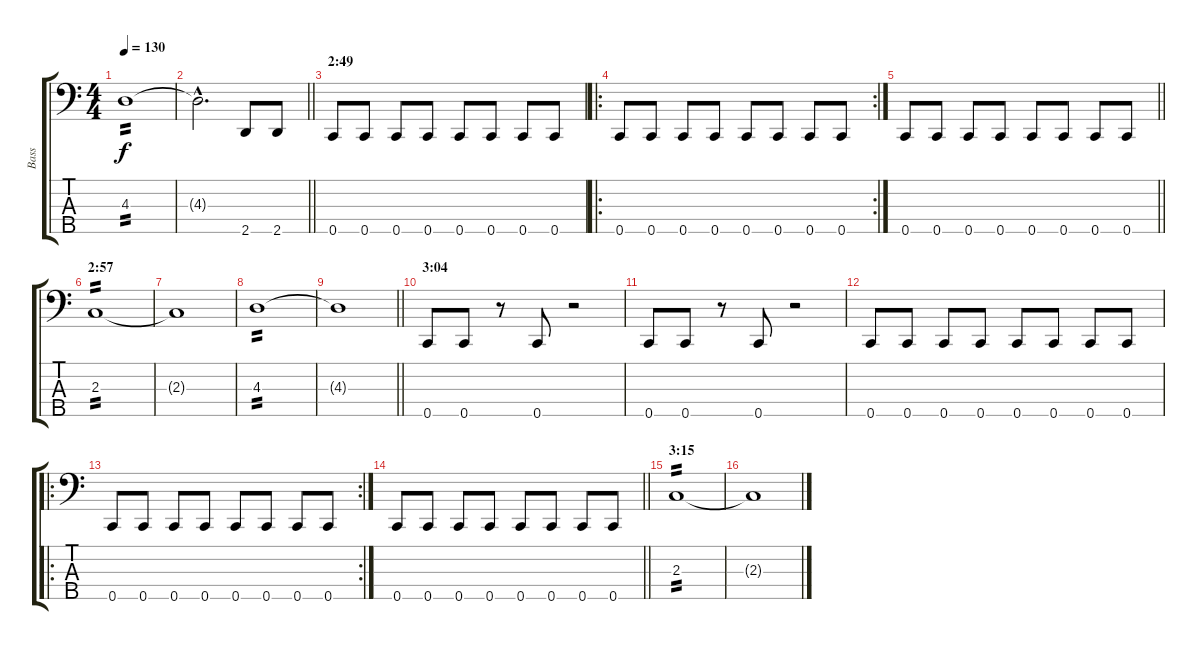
\track ("Bass" "Bass") {instrument electricbasspick}
\staff {score tabs}
\tuning (Ab2 Eb2 Bb1 F1 C1) {hide}
\ts (4 4)
\tempo 130
\clef f4
\ks c
4.3.1{tp 2 dy f} |
\barLineRight lightlight
4.3{hac t}.2{d} 2.5.8 2.5.8 |
\section ("" "2:49")
0.5.8 0.5.8 0.5.8 0.5.8 0.5.8 0.5.8 0.5.8 0.5.8 |
\ro
\rc 2
0.5.8 0.5.8 0.5.8 0.5.8 0.5.8 0.5.8 0.5.8 0.5.8 |
\barLineRight lightlight
0.5.8 0.5.8 0.5.8 0.5.8 0.5.8 0.5.8 0.5.8 0.5.8 |
\section ("" "2:57")
2.3.1{tp 2} |
2.3{t}.1 |
4.3.1{tp 2} |
\barLineRight lightlight
4.3{t}.1 |
\section ("" "3:04")
0.5.8 0.5.8 r.8 0.5.8 r.2 |
0.5.8 0.5.8 r.8 0.5.8 r.2 |
0.5.8 0.5.8 0.5.8 0.5.8 0.5.8 0.5.8 0.5.8 0.5.8 |
\ro
\rc 2
0.5.8 0.5.8 0.5.8 0.5.8 0.5.8 0.5.8 0.5.8 0.5.8 |
\barLineRight lightlight
0.5.8 0.5.8 0.5.8 0.5.8 0.5.8 0.5.8 0.5.8 0.5.8 |
\section ("" "3:15")
2.3.1{tp 2} |
2.3{t}.1
